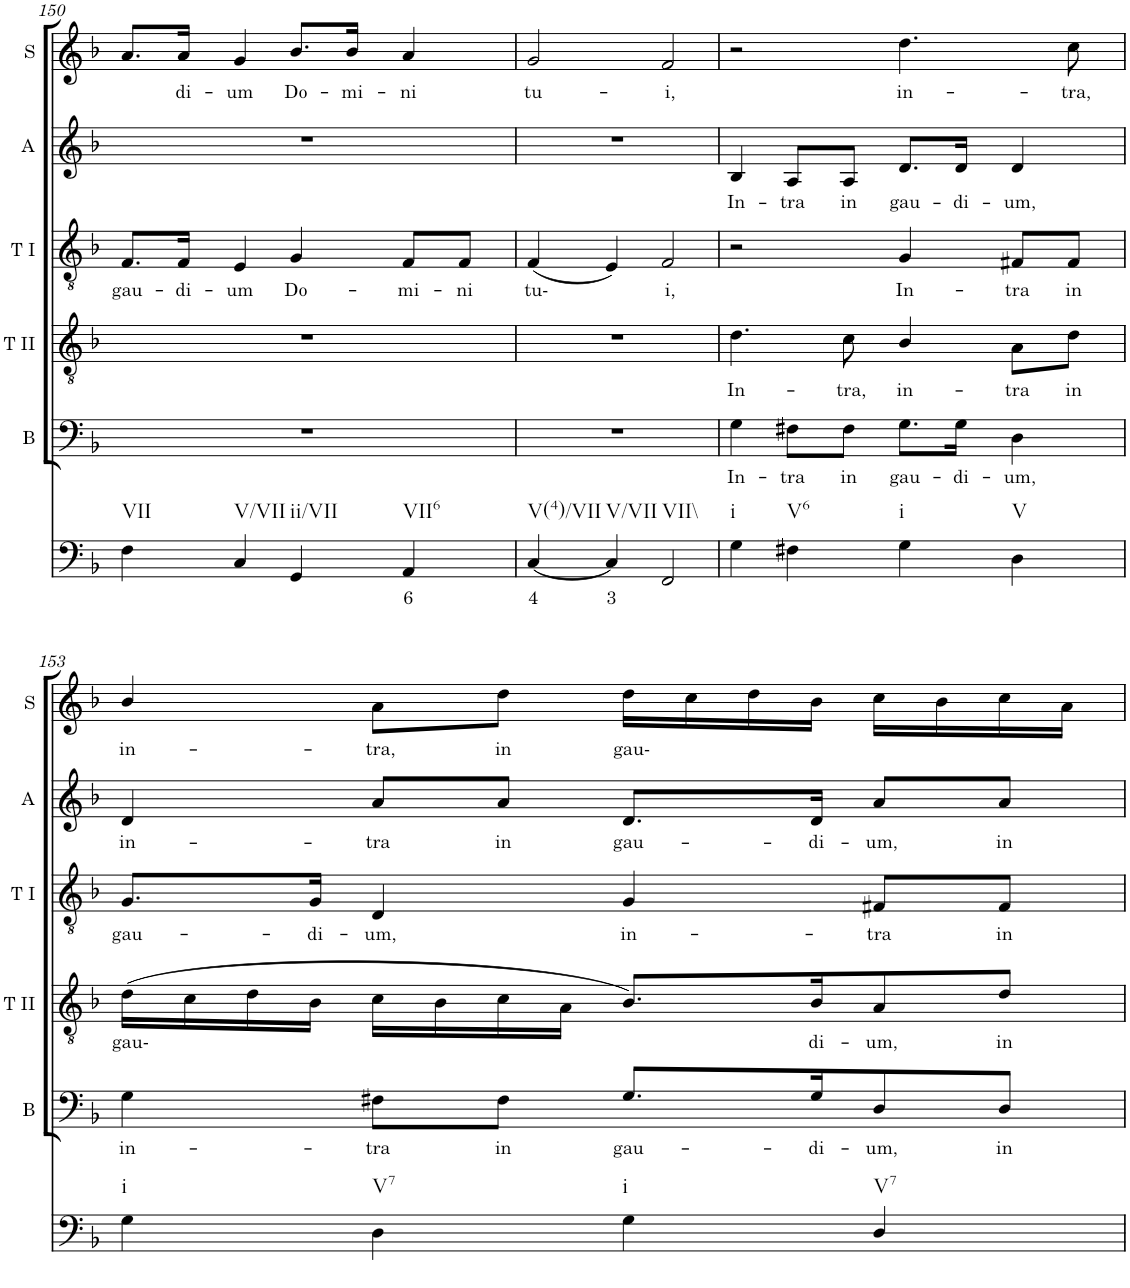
**kern	**text	**kern	**text	**kern	**text	**kern	**text	**kern	**text	**kern	**text
*part6	*part6	*part5	*part5	*part4	*part4	*part3	*part3	*part2	*part2	*part1	*part1
*staff6	*staff6	*staff5	*staff5	*staff4	*staff4	*staff3	*staff3	*staff2	*staff2	*staff1	*staff1
*I"Continuo	*	*I"Bass	*	*I"Tenor II	*	*I"Tenor I	*	*I"Alto	*	*I"Soprano	*
*	*	*I'B	*	*I'T II	*	*I'T I	*	*I'A	*	*I'S	*
!!LO:PB:g=z
*clefF4	*	*clefF4	*	*clefF4	*	*clefF4	*	*clefF4	*	*clefF4	*
*k[b-]	*	*k[b-]	*	*k[b-]	*	*k[b-]	*	*k[b-]	*	*k[b-]	*
*	*	*	*	*	*	*	*	*M4/4	*	*M4/4	*
=150	=150	=150	=150	=150	=150	=150	=150	=150	=150	=150	=150
!LO:TX:b:t=VII	!	!	!	!	!	!	!	!	!	!	!
!	!	!	!	!	!	!	!LO:LY:b	!	!	!	!
4F\	.	1r	.	1r	.	8.F/L	gau-	1r	.	8.a/L	.
!	!	!	!	!	!	!	!LO:LY:b	!	!	!	!LO:LY:b
.	.	.	.	.	.	16F/Jk	di-	.	.	16a/Jk	di-
!LO:TX:b:t=V/VII	!	!	!	!	!	!	!	!	!	!	!
!	!	!	!	!	!	!	!LO:LY:b	!	!	!	!LO:LY:b
4C/	.	.	.	.	.	4E/	um	.	.	4g/	um
!LO:TX:b:t=ii/VII	!	!	!	!	!	!	!	!	!	!	!
!	!	!	!	!	!	!	!LO:LY:b	!	!	!	!LO:LY:b
4GG/	.	.	.	.	.	4G/	Do-	.	.	8.b-/L	Do-
!	!	!	!	!	!	!	!	!	!	!	!LO:LY:b
.	.	.	.	.	.	.	.	.	.	16b-/Jk	mi-
!LO:TX:b:t=VII6	!	!	!	!	!	!	!	!	!	!	!
!	!LO:LY:b	!	!	!	!	!	!LO:LY:b	!	!	!	!LO:LY:b
4AA/	6	.	.	.	.	8F/L	mi-	.	.	4a/	ni
!	!	!	!	!	!	!	!LO:LY:b	!	!	!	!
.	.	.	.	.	.	8F/J	ni	.	.	.	.
=151	=151	=151	=151	=151	=151	=151	=151	=151	=151	=151	=151
!LO:TX:b:t=V(4)/VII	!	!	!	!	!	!	!	!	!	!	!
!	!LO:LY:b	!	!	!	!	!	!LO:LY:b	!	!	!	!LO:LY:b
[4C/	4	1r	.	1r	.	(4F/	tu-	1r	.	2g/	tu-
!LO:TX:b:t=V/VII	!	!	!	!	!	!	!	!	!	!	!
!	!LO:LY:b	!	!	!	!	!	!	!	!	!	!
4C/]	3	.	.	.	.	4E/)	.	.	.	.	.
!LO:TX:b:t=VII\\	!	!	!	!	!	!	!	!	!	!	!
!	!	!	!	!	!	!	!LO:LY:b	!	!	!	!LO:LY:b
2FF/	.	.	.	.	.	2F/	i,	.	.	2f/	i,
=152	=152	=152	=152	=152	=152	=152	=152	=152	=152	=152	=152
!LO:TX:b:t=i	!	!	!	!	!	!	!	!	!	!	!
!	!	!	!LO:LY:b	!	!LO:LY:b	!	!	!	!LO:LY:b	!	!
4G\	.	4G\	In-	4.d\	In-	2r	.	4B-/	In-	2r	.
!LO:TX:b:t=V6	!	!	!	!	!	!	!	!	!	!	!
!	!	!	!LO:LY:b	!	!	!	!	!	!LO:LY:b	!	!
4F#X\	.	8F#X\L	tra	.	.	.	.	8A/L	tra	.	.
!	!	!	!LO:LY:b	!	!LO:LY:b	!	!	!	!LO:LY:b	!	!
.	.	8F#\J	in	8c\	tra,	.	.	8A/J	in	.	.
!LO:TX:b:t=i	!	!	!	!	!	!	!	!	!	!	!
!	!	!	!LO:LY:b	!	!LO:LY:b	!	!LO:LY:b	!	!LO:LY:b	!	!LO:LY:b
4G\	.	8.G\L	gau-	4B-/	in-	4G/	In-	8.d/L	gau-	4.dd\	in-
!	!	!	!LO:LY:b	!	!	!	!	!	!LO:LY:b	!	!
.	.	16G\Jk	di-	.	.	.	.	16d/Jk	di-	.	.
!LO:TX:b:t=V	!	!	!	!	!	!	!	!	!	!	!
!	!	!	!LO:LY:b	!	!LO:LY:b	!	!LO:LY:b	!	!LO:LY:b	!	!
4D\	.	4D\	um,	8A\L	tra	8F#X/L	tra	4d/	um,	.	.
!	!	!	!	!	!LO:LY:b	!	!LO:LY:b	!	!	!	!LO:LY:b
.	.	.	.	8d\J	in	8F#/J	in	.	.	8cc\	tra,
!!LO:LB:g=z
=153	=153	=153	=153	=153	=153	=153	=153	=153	=153	=153	=153
!LO:TX:b:t=i	!	!	!	!	!	!	!	!	!	!	!
!	!	!	!LO:LY:b	!	!LO:LY:b	!	!LO:LY:b	!	!LO:LY:b	!	!LO:LY:b
4G\	.	4G\	in-	(16d\LL	gau-	8.G/L	gau-	4d/	in-	4b-/	in-
.	.	.	.	16c\	.	.	.	.	.	.	.
.	.	.	.	16d\	.	.	.	.	.	.	.
!	!	!	!	!	!	!	!LO:LY:b	!	!	!	!
.	.	.	.	16B-\JJ	.	16G/Jk	di-	.	.	.	.
!LO:TX:b:t=V7	!	!	!	!	!	!	!	!	!	!	!
!	!	!	!LO:LY:b	!	!	!	!LO:LY:b	!	!LO:LY:b	!	!LO:LY:b
4D\	.	8F#X\L	tra	16c\LL	.	4D/	um,	8a/L	tra	8a\L	tra,
.	.	.	.	16B-\	.	.	.	.	.	.	.
!	!	!	!LO:LY:b	!	!	!	!	!	!LO:LY:b	!	!LO:LY:b
.	.	8F#\J	in	16c\	.	.	.	8a/J	in	8dd\J	in
.	.	.	.	16A\JJ	.	.	.	.	.	.	.
!LO:TX:b:t=i	!	!	!	!	!	!	!	!	!	!	!
!	!	!	!LO:LY:b	!	!	!	!LO:LY:b	!	!LO:LY:b	!	!LO:LY:b
4G\	.	8.G/L	gau-	8.B-/L)	.	4G/	in-	8.d/L	gau-	16dd\LL	gau-
.	.	.	.	.	.	.	.	.	.	16cc\	.
.	.	.	.	.	.	.	.	.	.	16dd\	.
!	!	!	!LO:LY:b	!	!LO:LY:b	!	!	!	!LO:LY:b	!	!
.	.	16G/K	di-	16B-/K	di-	.	.	16d/Jk	di-	16b-\JJ	.
!LO:TX:b:t=V7	!	!	!	!	!	!	!	!	!	!	!
!	!	!	!LO:LY:b	!	!LO:LY:b	!	!LO:LY:b	!	!LO:LY:b	!	!
4D/	.	8D/	um,	8A/	um,	8F#X/L	tra	8a/L	um,	16cc\LL	.
.	.	.	.	.	.	.	.	.	.	16b-\	.
!	!	!	!LO:LY:b	!	!LO:LY:b	!	!LO:LY:b	!	!LO:LY:b	!	!
.	.	8D/J	in	8d/J	in	8F#/J	in	8a/J	in	16cc\	.
.	.	.	.	.	.	.	.	.	.	16a\JJ	.
=	=	=	=	=	=	=	=	=	=	=	=
*-	*-	*-	*-	*-	*-	*-	*-	*-	*-	*-	*-
